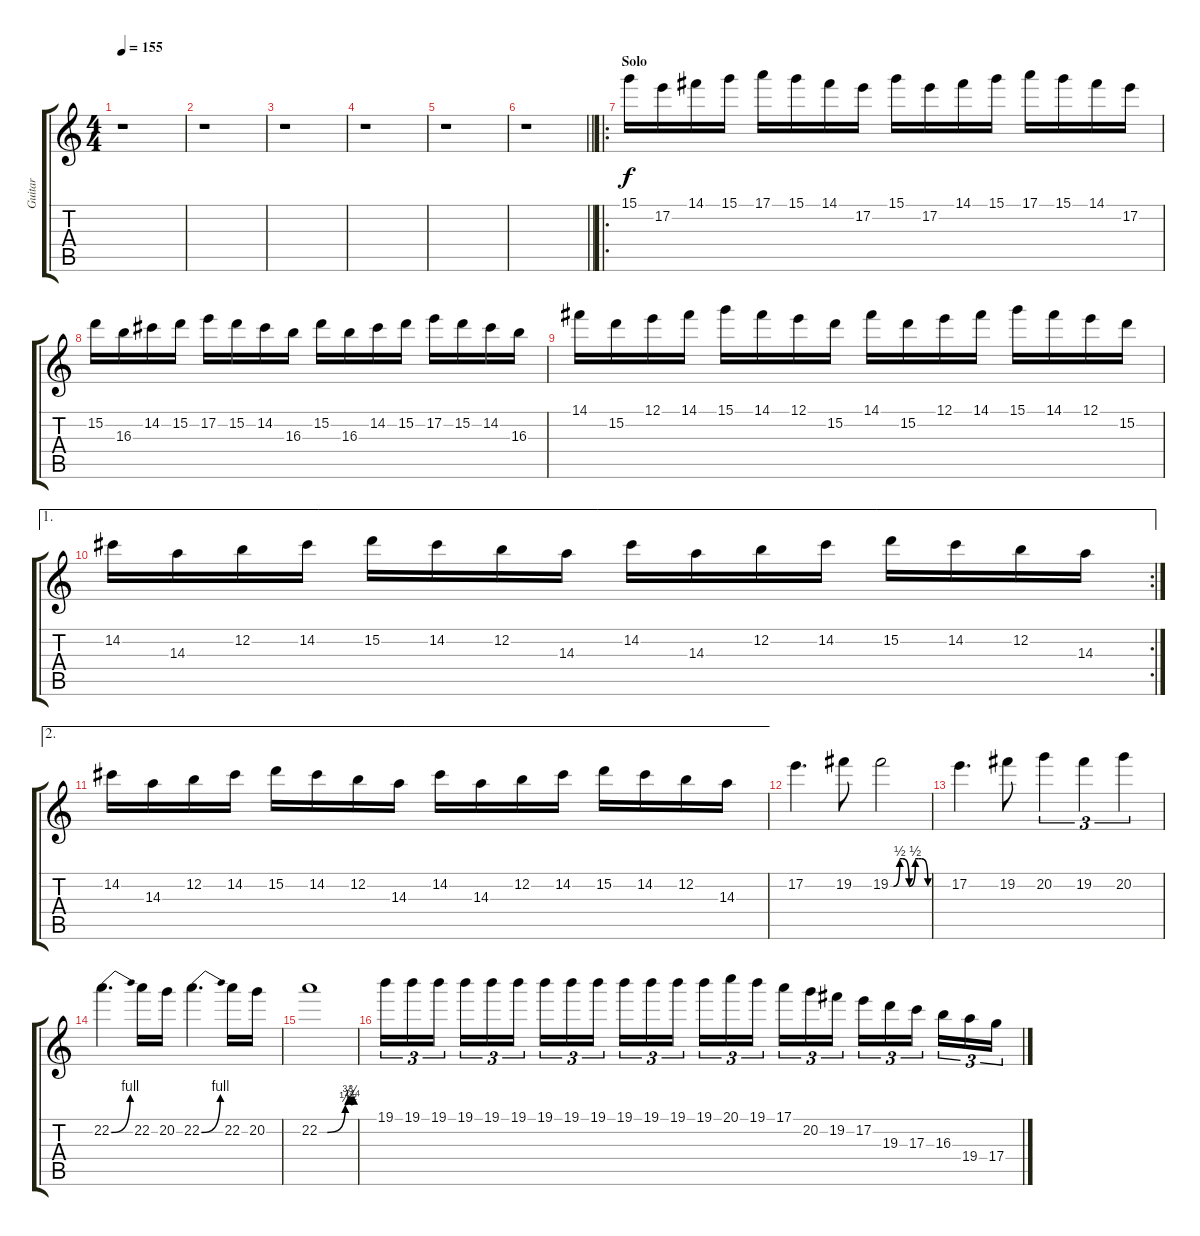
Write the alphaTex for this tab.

\track ("Guitar" "Guitar") {instrument distortionguitar}
\staff {score tabs}
\tuning (E4 B3 G3 D3 A2 E2) {hide}
\ts (4 4)
\tempo 155
\clef g2
\ks c
r.1{dy f} |
r.1 |
r.1 |
r.1 |
r.1 |
\barLineRight lightlight
r.1 |
\ro
\section ("" "Solo")
15.1.16 17.2.16 14.1.16 15.1.16 17.1.16 15.1.16 14.1.16 17.2.16 15.1.16 17.2.16 14.1.16 15.1.16 17.1.16 15.1.16 14.1.16 17.2.16 |
15.2.16 16.3.16 14.2.16 15.2.16 17.2.16 15.2.16 14.2.16 16.3.16 15.2.16 16.3.16 14.2.16 15.2.16 17.2.16 15.2.16 14.2.16 16.3.16 |
14.1.16 15.2.16 12.1.16 14.1.16 15.1.16 14.1.16 12.1.16 15.2.16 14.1.16 15.2.16 12.1.16 14.1.16 15.1.16 14.1.16 12.1.16 15.2.16 |
\ae 1
\rc 2
14.2.16 14.3.16 12.2.16 14.2.16 15.2.16 14.2.16 12.2.16 14.3.16 14.2.16 14.3.16 12.2.16 14.2.16 15.2.16 14.2.16 12.2.16 14.3.16 |
\ae 2
14.2.16 14.3.16 12.2.16 14.2.16 15.2.16 14.2.16 12.2.16 14.3.16 14.2.16 14.3.16 12.2.16 14.2.16 15.2.16 14.2.16 12.2.16 14.3.16 |
17.2.4{d} 19.2.8 19.2{be (custom 0 0 5 0 15 2 20 2 30 0 40 2 45 2 50 2 60 0)}.2 |
17.2.4{d} 19.2.8 20.2.4{tu (3 2)} 19.2.4{tu (3 2)} 20.2.4{tu (3 2)} |
22.2{be (bend 0 0 60 4)}.4{d} 22.2.16 20.2.16 22.2{be (bend 0 0 60 4)}.4{d} 22.2.16 20.2.16 |
22.2{be (custom 0 0 14 0 45 2 50 3 55 2 60 3)}.1 |
19.1.16{tu (3 2)} 19.1.16{tu (3 2)} 19.1.16{tu (3 2) beam splitsecondary} 19.1.16{tu (3 2)} 19.1.16{tu (3 2)} 19.1.16{tu (3 2)} 19.1.16{tu (3 2)} 19.1.16{tu (3 2)} 19.1.16{tu (3 2) beam splitsecondary} 19.1.16{tu (3 2)} 19.1.16{tu (3 2)} 19.1.16{tu (3 2)} 19.1.16{tu (3 2)} 20.1.16{tu (3 2)} 19.1.16{tu (3 2) beam splitsecondary} 17.1.16{tu (3 2)} 20.2.16{tu (3 2)} 19.2.16{tu (3 2)} 17.2.16{tu (3 2)} 19.3.16{tu (3 2)} 17.3.16{tu (3 2) beam splitsecondary} 16.3.16{tu (3 2)} 19.4.16{tu (3 2)} 17.4.16{tu (3 2)}
